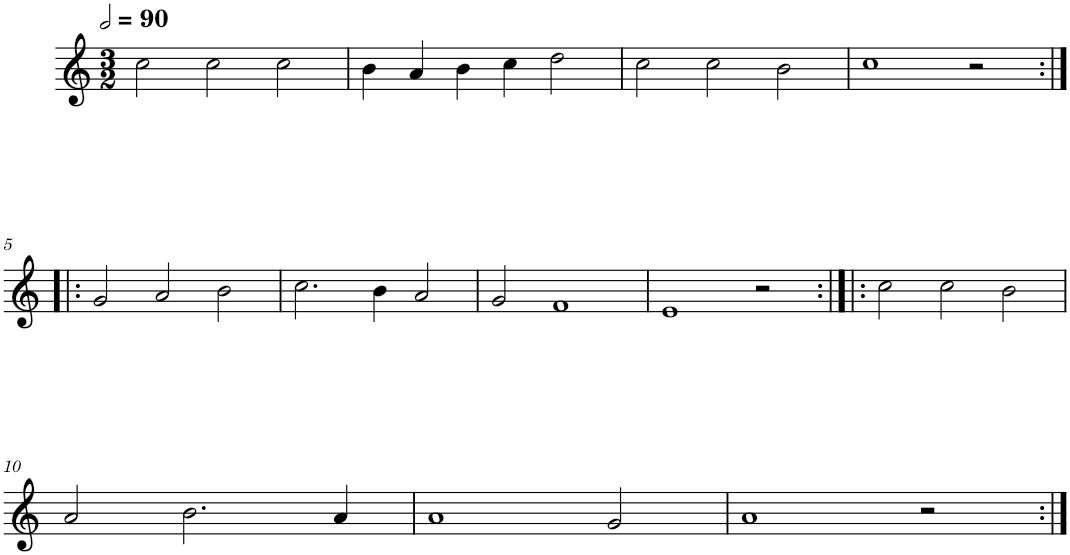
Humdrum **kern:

**kern
*part1
*staff1
*I"Quatre parties
*clefG2
*k[]
*M3/2
*MM180
=1
2cc\
2cc\
2cc\
=2
4b\
4a/
4b\
4cc\
2dd\
=3
2cc\
2cc\
2b\
=4
1cc
2r
!!LO:LB:g=z
=5:|!|:
2g/
2a/
2b\
=6
2.cc\
4b\
2a/
=7
2g/
1f
=8
1e
2r
=9:|!|:
2cc\
2cc\
2b\
!!LO:LB:g=z
=10
2a/
2.b\
4a/
=11
1a
2g/
=12
1a
2r
=:|!
*-
